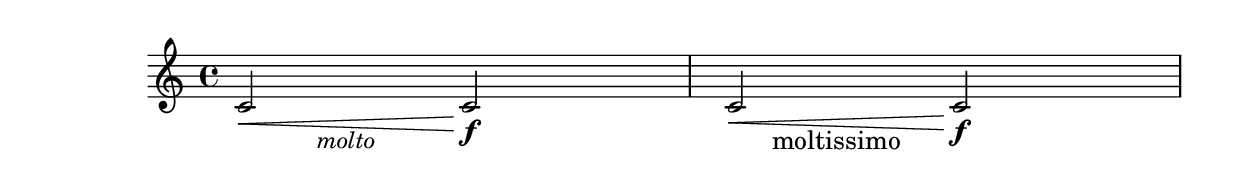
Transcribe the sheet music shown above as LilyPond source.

%% DO NOT EDIT this file manually; it is automatically
%% generated from LSR http://lsr.dsi.unimi.it
%% Make any changes in LSR itself, or in Documentation/snippets/new/ ,
%% and then run scripts/auxiliar/makelsr.py
%%
%% This file is in the public domain.
\version "2.16.0"

\header {
  lsrtags = "expressive-marks, really-cool, scheme-language, text"

  texidoc = "
This example provides a function to typeset a hairpin (de)crescendo
with some additional text below it, such as @qq{molto} or @qq{poco}.
The example also illustrates how to modify the way an object is
normally printed, using some Scheme code.

"
  doctitle = "Center text below hairpin dynamics"
} % begin verbatim


hairpinWithCenteredText =
#(define-music-function (parser location text) (markup?)
#{
  \override Voice.Hairpin #'stencil = #(lambda (grob)
    (ly:stencil-aligned-to
     (ly:stencil-combine-at-edge
      (ly:stencil-aligned-to (ly:hairpin::print grob) X CENTER)
      Y DOWN
      (ly:stencil-aligned-to (grob-interpret-markup grob text) X CENTER))
     X LEFT))
#})

hairpinMolto = \hairpinWithCenteredText \markup { \italic molto }
hairpinMore = \hairpinWithCenteredText \markup { \larger moltissimo }

\layout { ragged-right = ##f }

\relative c' {
  \hairpinMolto
  c2\< c\f
  \hairpinMore
  c2\< c\f
}
